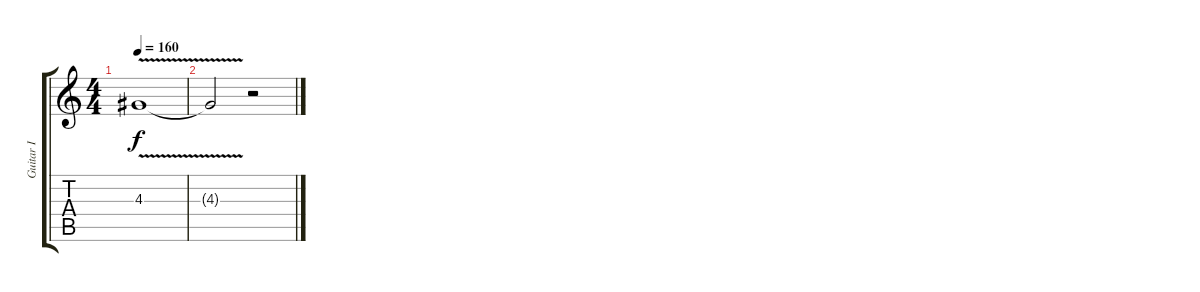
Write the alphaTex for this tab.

\track ("Guitar I" "Guitar I") {instrument distortionguitar}
\staff {score tabs}
\tuning (B3 Gb3 E3 A2 E2 B1) {hide}
\ts (4 4)
\tempo 160
\clef g2
\ks c
4.3{v t}.1{dy f} |
4.3{v t}.2 r.2
